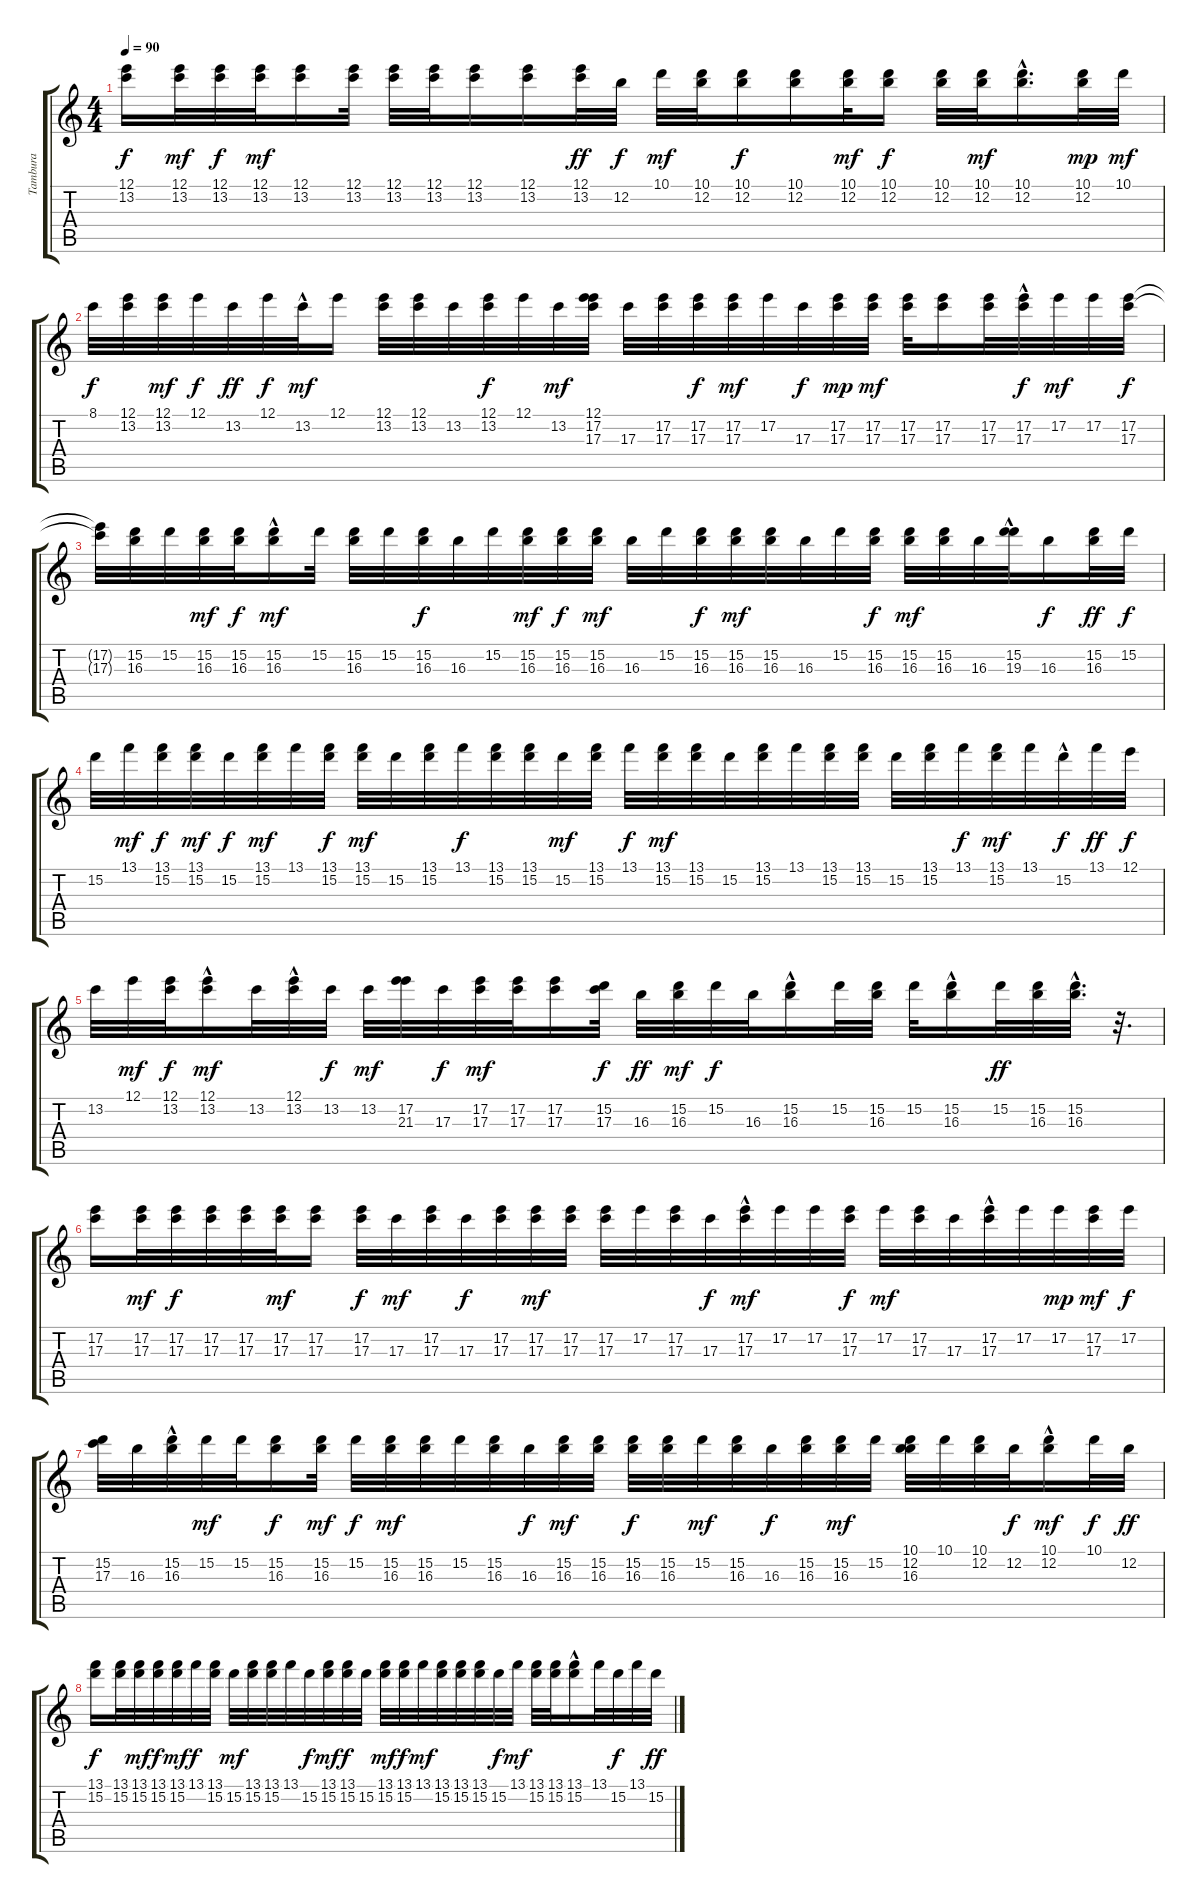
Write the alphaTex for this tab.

\track ("Tambura" "Tambura") {instrument banjo}
\staff {score tabs}
\tuning (E4 B3 G3 D3 A2 E2) {hide}
\displaytranspose 12
\ts (4 4)
\tempo 90
\clef g2
\ks c
(12.1 13.2).16{dy f} (12.1 13.2).32{dy mf} (12.1 13.2).32{dy f} (12.1 13.2).32{dy mf} (12.1 13.2).16 (12.1 13.2).32 (12.1 13.2).32 (12.1 13.2).32 (12.1 13.2).16 (12.1 13.2).16 (12.1 13.2).32{dy ff} 12.2.32{dy f} 10.1.32{dy mf} (10.1 12.2).32 (10.1 12.2).16{dy f} (10.1 12.2).16 (10.1 12.2).32{dy mf} (10.1 12.2).16{dy f} (10.1 12.2).32 (10.1 12.2).32{dy mf} (10.1{hac} 12.2{hac}).16{d} (10.1 12.2).32{dy mp} 10.1.32{dy mf} |
8.1.32{dy f} (12.1 13.2).32 (12.1 13.2).32{dy mf} 12.1.32{dy f} 13.2.32{dy ff} 12.1.32{dy f} 13.2{hac}.32{dy mf} 12.1.16 (12.1 13.2).32 (12.1 13.2).32 13.2.32 (12.1 13.2).32{dy f} 12.1.32 13.2.32{dy mf} (12.1 17.2 17.3).32 17.3.32 (17.2 17.3).32 (17.2 17.3).32{dy f} (17.2 17.3).32{dy mf} 17.2.32 17.3.32{dy f} (17.2 17.3).32{dy mp} (17.2 17.3).32{dy mf} (17.2 17.3).32 (17.2 17.3).16 (17.2 17.3).32 (17.2 17.3{hac}).32{dy f} 17.2.32{dy mf} 17.2.32 (17.2 17.3).32{dy f} |
(17.2{t} 17.3{t}).32 (15.2 16.3).32 15.2.32 (15.2 16.3).32{dy mf} (15.2 16.3).32{dy f} (15.2 16.3{hac}).16{dy mf} 15.2.32 (15.2 16.3).32 15.2.32 (15.2 16.3).32{dy f} 16.3.32 15.2.32 (15.2 16.3).32{dy mf} (15.2 16.3).32{dy f} (15.2 16.3).32{dy mf} 16.3.32 15.2.32 (15.2 16.3).32{dy f} (15.2 16.3).32{dy mf} (15.2 16.3).32 16.3.32 15.2.32 (15.2 16.3).32{dy f} (15.2 16.3).32{dy mf} (15.2 16.3).32 16.3.32 (15.2{hac} 19.3{hac}).32 16.3.16{dy f} (15.2 16.3).32{dy ff} 15.2.32{dy f} |
15.2.32 13.1.32{dy mf} (13.1 15.2).32{dy f} (13.1 15.2).32{dy mf} 15.2.32{dy f} (13.1 15.2).32{dy mf} 13.1.32 (13.1 15.2).32{dy f} (13.1 15.2).32{dy mf} 15.2.32 (13.1 15.2).32 13.1.32{dy f} (13.1 15.2).32 (13.1 15.2).32 15.2.32{dy mf} (13.1 15.2).32 13.1.32{dy f} (13.1 15.2).32{dy mf} (13.1 15.2).32 15.2.32 (13.1 15.2).32 13.1.32 (13.1 15.2).32 (13.1 15.2).32 15.2.32 (13.1 15.2).32 13.1.32{dy f} (13.1 15.2).32{dy mf} 13.1.32 15.2{hac}.32{dy f} 13.1.32{dy ff} 12.1.32{dy f} |
13.2.32 12.1.32{dy mf} (12.1 13.2).32{dy f} (12.1{hac} 13.2).16{dy mf} 13.2.32 (12.1{hac} 13.2).32 13.2.32{dy f} 13.2.32{dy mf} (17.2 21.3).32 17.3.32{dy f} (17.2 17.3).32{dy mf} (17.2 17.3).32 (17.2 17.3).16 (15.2 17.3).32{dy f} 16.3.32{dy ff} (15.2 16.3).32{dy mf} 15.2.32{dy f} 16.3.32 (15.2 16.3{hac}).16 15.2.32 (15.2 16.3).32 15.2.32 (15.2 16.3{hac}).16 15.2.32{dy ff} (15.2 16.3).32 (15.2{hac} 16.3).32{d} r.32{d} |
(17.2 17.3).16 (17.2 17.3).32{dy mf} (17.2 17.3).32{dy f} (17.2 17.3).32 (17.2 17.3).32 (17.2 17.3).32{dy mf} (17.2 17.3).16 (17.2 17.3).32{dy f} 17.3.32{dy mf} (17.2 17.3).32 17.3.32{dy f} (17.2 17.3).32 (17.2 17.3).32{dy mf} (17.2 17.3).32 (17.2 17.3).32 17.2.32 (17.2 17.3).32 17.3.32{dy f} (17.2 17.3{hac}).32{dy mf} 17.2.32 17.2.32 (17.2 17.3).32{dy f} 17.2.32{dy mf} (17.2 17.3).32 17.3.32 (17.2 17.3{hac}).32 17.2.32 17.2.32{dy mp} (17.2 17.3).32{dy mf} 17.2.32{dy f} |
(15.2 17.3).32 16.3.32 (15.2 16.3{hac}).32 15.2.32{dy mf} 15.2.32 (15.2 16.3).16{dy f} (15.2 16.3).32{dy mf} 15.2.32{dy f} (15.2 16.3).32{dy mf} (15.2 16.3).32 15.2.32 (15.2 16.3).32 16.3.32{dy f} (15.2 16.3).32{dy mf} (15.2 16.3).32 (15.2 16.3).32{dy f} (15.2 16.3).32 15.2.32{dy mf} (15.2 16.3).32 16.3.32{dy f} (15.2 16.3).32 (15.2 16.3).32{dy mf} 15.2.32 (10.1 12.2 16.3).32 10.1.32 (10.1 12.2).32 12.2.32{dy f} (10.1 12.2{hac}).16{dy mf} 10.1.32{dy f} 12.2.32{dy ff} |
(13.1 15.2).16{dy f} (13.1 15.2).32 (13.1 15.2).32{dy mf} (13.1 15.2).32{dy f} (13.1 15.2).32{dy mf} 13.1.32{dy f} (13.1 15.2).32 15.2.32{dy mf} (13.1 15.2).32 (13.1 15.2).32 13.1.32 15.2.32{dy f} (13.1 15.2).32{dy mf} (13.1 15.2).32{dy f} 15.2.32 (13.1 15.2).32{dy mf} (13.1 15.2).32{dy f} 13.1.32{dy mf} (13.1 15.2).32 (13.1 15.2).32 (13.1 15.2).32 15.2.32{dy f} 13.1.32{dy mf} (13.1 15.2).32 (13.1 15.2).32 (13.1 15.2{hac}).16 13.1.32 15.2.32{dy f} 13.1.32 15.2.32{dy ff}
